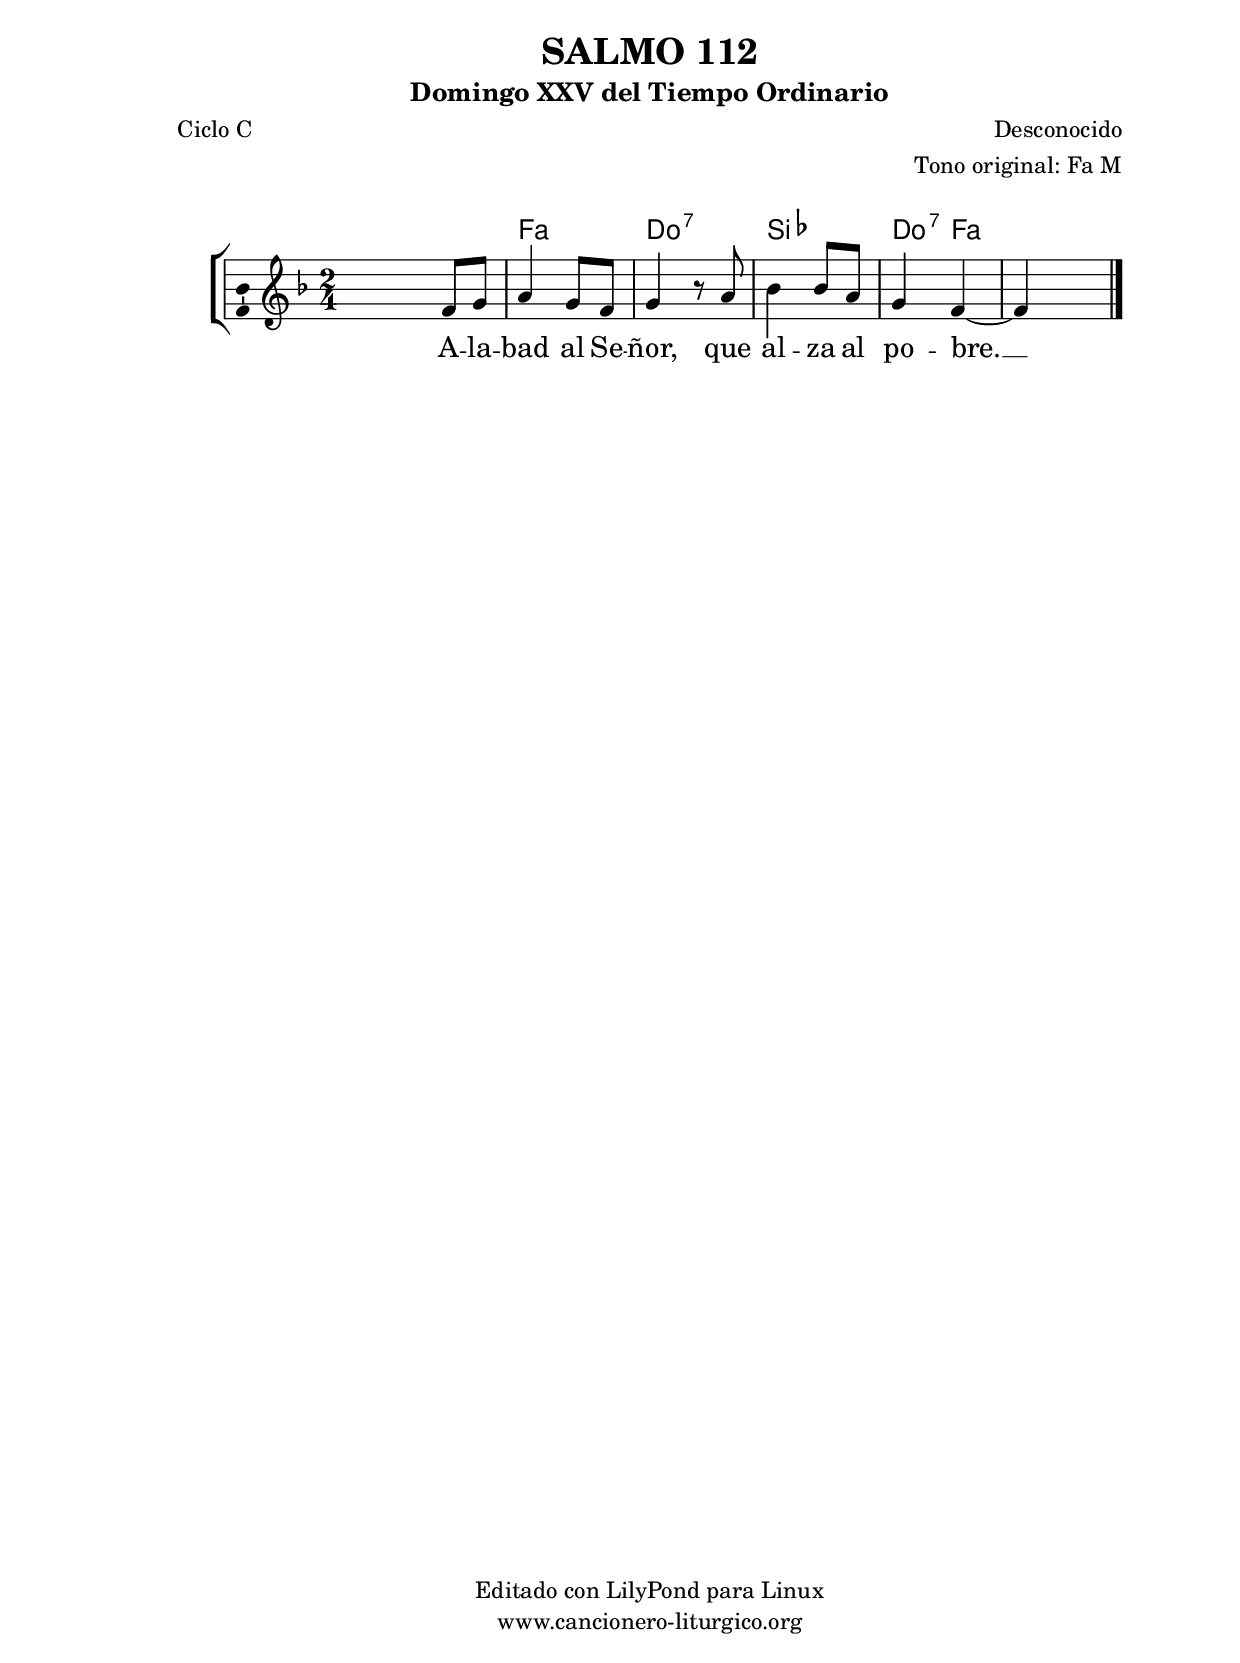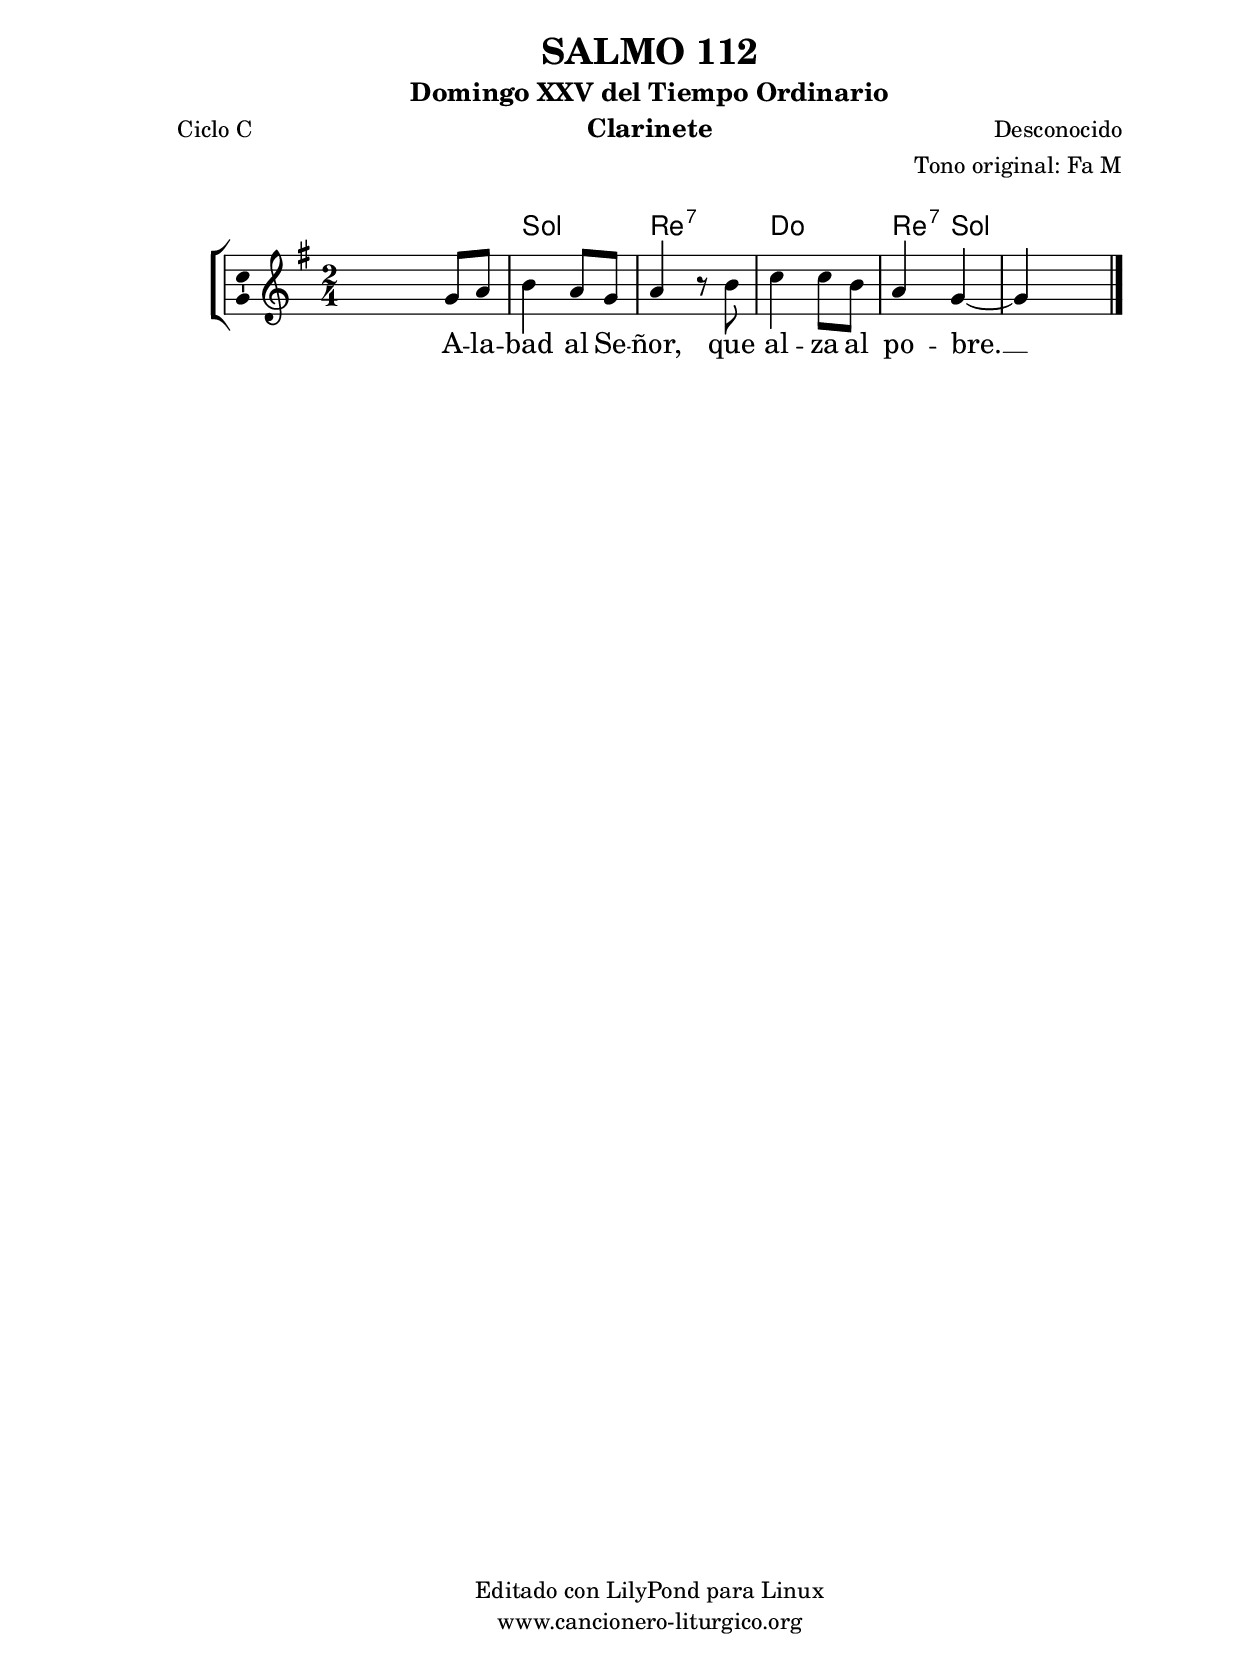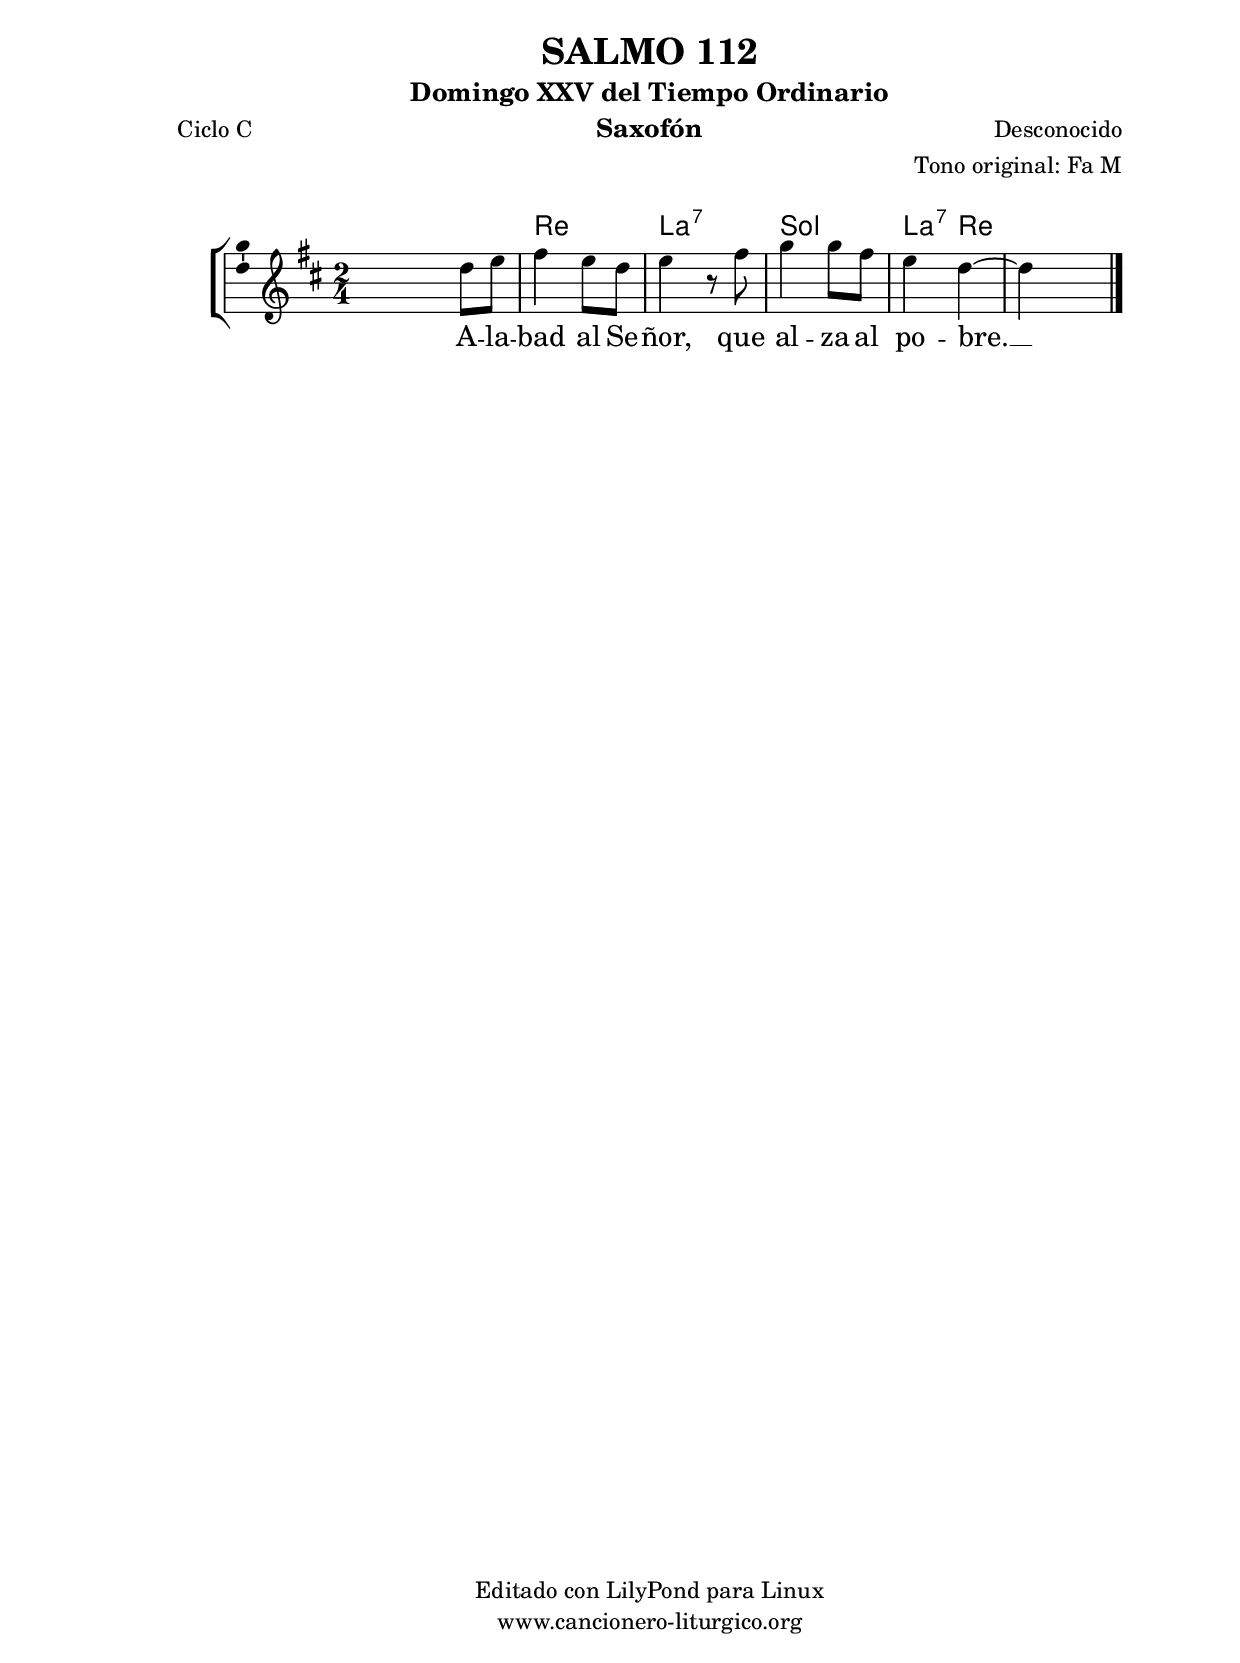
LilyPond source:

%
%para convertir .midi en .wav:
%timidity filename.midi -Ow -o finename.wav
%
%
%Para convertir de .wav a .mp3:
%lame -h -m j filename.wav
%
%
%para escuchar el midi:
%timidity nombrefichero.midi
%


%versión de lilypond para la que se ha escrito esta partitura:
\version "2.16.0"

	%Tamaño papel
	#(set-default-paper-size "a4")
	%Tamaño partitura
	#(set-global-staff-size 20)
	%No responde al pulsar sobre una nota
	#(ly:set-option 'point-and-click #f)

%parámetros del encabezamiento:
\header {
	title = "SALMO 112"
	subtitle = "Domingo XXV del Tiempo Ordinario"
	composer = "Desconocido"
	poet = "Ciclo C"
	meter = ""
	arranger = "Tono original: Fa M"
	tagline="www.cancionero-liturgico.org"
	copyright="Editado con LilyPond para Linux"
	}

%parámetros asociados al papel:
\paper  {
	oddHeaderMarkup = \markup {\fill-line { \on-the-fly #not-first-page \fromproperty #'header:title \on-the-fly #not-first-page \fromproperty #'header:composer }}
	evenHeaderMarkup = \markup {\fill-line { \fromproperty #'header:composer \fromproperty #'header:title }}
	#(set-paper-size "a4")
	print-page-number = ##f
	first-page-number = 1
	print-first-page-number = ##f
%	head-separation = 3.0 \cm
	top-margin = 2.0 \cm
	bottom-margin = 0.5\cm
%%%	bottom-margin = -1.0\cm
	left-margin = 3.0 \cm
	line-width = 16.0 \cm 
	indent = 8\mm
	interscoreline = 2.\mm
	between-system-space = 15\mm
%	para que las partituras no llenen la hoja:
	ragged-bottom = ##t
%	idem para la última hoja:
	ragged-last-bottom = ##f
%	para que las partituras llenen el ancho del papel:
	ragged-last = ##f
	after-title-space = 2.5 \cm
%page-count=1
%system-count=8

	%Flexible Vertical Spacing
%	markup-markup-spacing =
%	#'((basic-distance . 15) (minimum-distance . 15) (padding . 3))
	markup-system-spacing =
	#'((basic-distance . 15) (minimum-distance . 15) (padding . 3))
	system-system-spacing =
	#'((basic-distance . 15) (minimum-distance . 15) (padding . 3))
	score-system-spacing =
	#'((basic-distance . 15) (minimum-distance . 15) (padding . 5))
%	top-system-spacing = % header
%	#'((basic-distance . 8) (minimum-distance . 0) (padding . 3))
%	top-markup-spacing =
%	#'((basic-distance . 20) (minimum-distance . 20) (padding . 3))
	last-bottom-spacing = % footer
	#'((basic-distance . 5) (minimum-distance . 5) (padding . 3))
%	score-markup-spacing =
%	#'((basic-distance . 16) (minimum-distance . 13) (padding . 3))

	}


%parámetros que afectan a toda la partitura:
global =  {
	%clave de sol (G):
	\clef G
	%armadura:
%	\transpose e f
	\key f \major
	\tempo 4=100
	\set Score.tempoHideNote = ##t
	}


acordes = {
	\italianChords
	\chordmode {
%	\transpose e f
{

s2
f2 c:7 bes c4:7 f

	}
	}
}

melodia = 
%	\transpose e f
{
	\relative c'{

\time 2/4

s4 f8 g
a4 g8 f
g4 r8 a8
bes4 bes8 a
g4 f~
f4 s4

	\bar "|."
	}
	}


texto = \lyricmode {
A -- la -- bad al Se -- ñor,
que al -- za al po -- bre. __
	}


acordesStaff = \context ChordNames = acordesStaff <<
	\set chordChanges = ##t
	\acordes
	>>


vozStaff = \context Voice = vozStaff
\with {\consists "Ambitus_engraver"}
<<
%	\set Staff.instrumentName = ""
%	\set Staff.shortInstrumentName = ""
%	\set Staff.midiInstrument = #"clarinet"
%	\set Staff.midiInstrument = #"cello"
%	\set Staff.midiInstrument = #"flute"
	\set Staff.midiInstrument = #"electric guitar (jazz)"
%	\set Staff.midiInstrument = #"english horn"
%	\set Staff.midiInstrument = #"violin"
%	\set Staff.midiInstrument = #"glockenspiel"
	\set Staff.midiMinimumVolume = #0.7
	\set Staff.midiMaximumVolume = #0.9
	\global
	\melodia
	>>


textoStaff = \context Lyrics = textoStaff <<
	\lyricsto vozStaff \texto
	>>

\book {
	\score {
		\context ChoirStaff {
			\override StaffGroup.SystemStartBracket #'collapse-height = #1
			\override Score.SystemStartBar #'collapse-height = #1
			<<
			\acordesStaff
			\vozStaff
			\textoStaff
			>>
			}
		\layout {
	    		\context {
				\Lyrics
				\override LyricText #'font-size = #2
				}
	   		 \context {
				\Score
				%fontSize = #3
				\override StaffSymbol #'staff-space = #(magstep +3)
				%\override Beam #'thickness = #0.55
				%\override SpacingSpanner #'spacing-increment = #1.0
				%\override Slur #'height-limit = #1.5
				}
			}
		}
	\score {
		\unfoldRepeats
		\context ChoirStaff {
			<<
			\acordesStaff
			\vozStaff
			>>
			}
		\midi {
	  		\context {
	  			\Score
				tempoWholesPerMinute = #(ly:make-moment 70 4)
				}
			}
		}
	}

%Partitura para clarinete
#(define output-suffix "C")
\book {
	\header{
		instrument = "Clarinete"
		}
	\score {
		\context ChoirStaff {
			\override StaffGroup.SystemStartBracket #'collapse-height = #1
			\override Score.SystemStartBar #'collapse-height = #1
\transpose c d
			<<
			\acordesStaff
			\vozStaff
			\textoStaff
			>>
			}
		\layout {
	    		\context {
				\Lyrics
				\override LyricText #'font-size = #2
				}
	   		 \context {
				\Score
				%fontSize = #3
				\override StaffSymbol #'staff-space = #(magstep +3)
				%\override Beam #'thickness = #0.55
				%\override SpacingSpanner #'spacing-increment = #1.0
				%\override Slur #'height-limit = #1.5
				}
			}
		}
	}

%Partitura para saxofón
#(define output-suffix "S")
\book {
	\header{
		instrument = "Saxofón"
		}
	\score {
		\context ChoirStaff {
			\override StaffGroup.SystemStartBracket #'collapse-height = #1
			\override Score.SystemStartBar #'collapse-height = #1
\transpose c a
			<<
			\acordesStaff
			\vozStaff
			\textoStaff
			>>
			}
		\layout {
	    		\context {
				\Lyrics
				\override LyricText #'font-size = #2
				}
	   		 \context {
				\Score
				%fontSize = #3
				\override StaffSymbol #'staff-space = #(magstep +3)
				%\override Beam #'thickness = #0.55
				%\override SpacingSpanner #'spacing-increment = #1.0
				%\override Slur #'height-limit = #1.5
				}
			}
		}
	}

